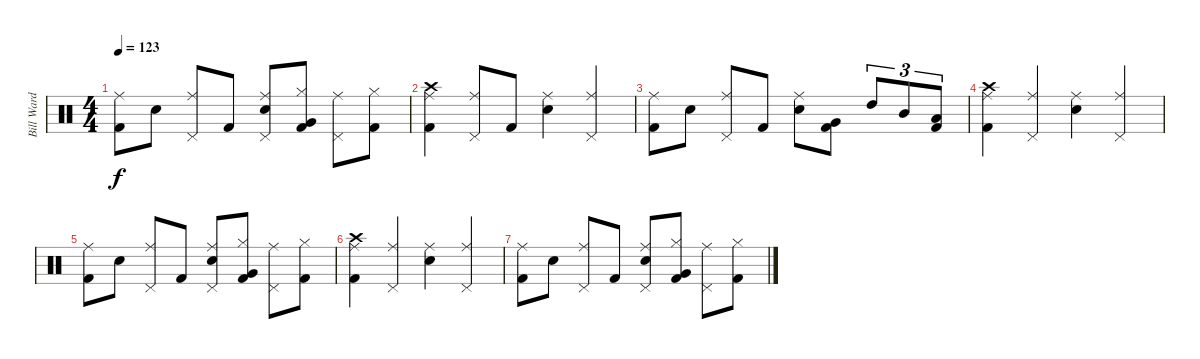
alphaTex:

\track ("Bill Ward" "Bill Ward") {instrument percussion}
\staff {score}
\articulation defaults
\ts (4 4)
\tempo 123
\clef neutral
\ks c
("Ride (middle)" "Kick (hit) 2").8{dy f} "Snare (hit) 2".8 ("Pedal Hi-Hat (hit)" "Ride (middle)").8 "Kick (hit) 2".8 ("Pedal Hi-Hat (hit)" "Ride (middle)" "Snare (hit) 2").8 ("Hi-Hat (closed)" "Very Low Tom (hit)" "Kick (hit) 2").8 ("Pedal Hi-Hat (hit)" "Ride (middle)").8 ("Hi-Hat (closed)" "Kick (hit) 2").8 |
("Crash high (hit)" "Ride (middle)" "Kick (hit) 2").4 ("Pedal Hi-Hat (hit)" "Ride (middle)").8 "Kick (hit) 2".8 ("Ride (middle)" "Snare (hit) 2").4 ("Pedal Hi-Hat (hit)" "Ride (middle)").4 |
("Ride (middle)" "Kick (hit) 2").8 "Snare (hit) 2".8 ("Pedal Hi-Hat (hit)" "Ride (middle)").8 "Kick (hit) 2".8 ("Ride (middle)" "Snare (hit) 2").8 ("Very Low Tom (hit)" "Kick (hit) 2").8 "High Tom (hit)".8{tu (3 2)} "Mid Tom (hit)".8{tu (3 2)} ("Low Tom (hit)" "Kick (hit) 2").8{tu (3 2)} |
("Crash high (hit)" "Ride (middle)" "Kick (hit) 2").4 ("Pedal Hi-Hat (hit)" "Ride (middle)").4 ("Ride (middle)" "Snare (hit) 2").4 ("Pedal Hi-Hat (hit)" "Ride (middle)").4 |
("Ride (middle)" "Kick (hit) 2").8 "Snare (hit) 2".8 ("Pedal Hi-Hat (hit)" "Ride (middle)").8 "Kick (hit) 2".8 ("Pedal Hi-Hat (hit)" "Ride (middle)" "Snare (hit) 2").8 ("Hi-Hat (closed)" "Very Low Tom (hit)" "Kick (hit) 2").8 ("Pedal Hi-Hat (hit)" "Ride (middle)").8 ("Hi-Hat (closed)" "Kick (hit) 2").8 |
("Crash high (hit)" "Ride (middle)" "Kick (hit) 2").4 ("Pedal Hi-Hat (hit)" "Ride (middle)").4 ("Ride (middle)" "Snare (hit) 2").4 ("Pedal Hi-Hat (hit)" "Ride (middle)").4 |
("Ride (middle)" "Kick (hit) 2").8 "Snare (hit) 2".8 ("Pedal Hi-Hat (hit)" "Ride (middle)").8 "Kick (hit) 2".8 ("Pedal Hi-Hat (hit)" "Ride (middle)" "Snare (hit) 2").8 ("Hi-Hat (closed)" "Very Low Tom (hit)" "Kick (hit) 2").8 ("Pedal Hi-Hat (hit)" "Ride (middle)").8 ("Hi-Hat (closed)" "Kick (hit) 2").8
